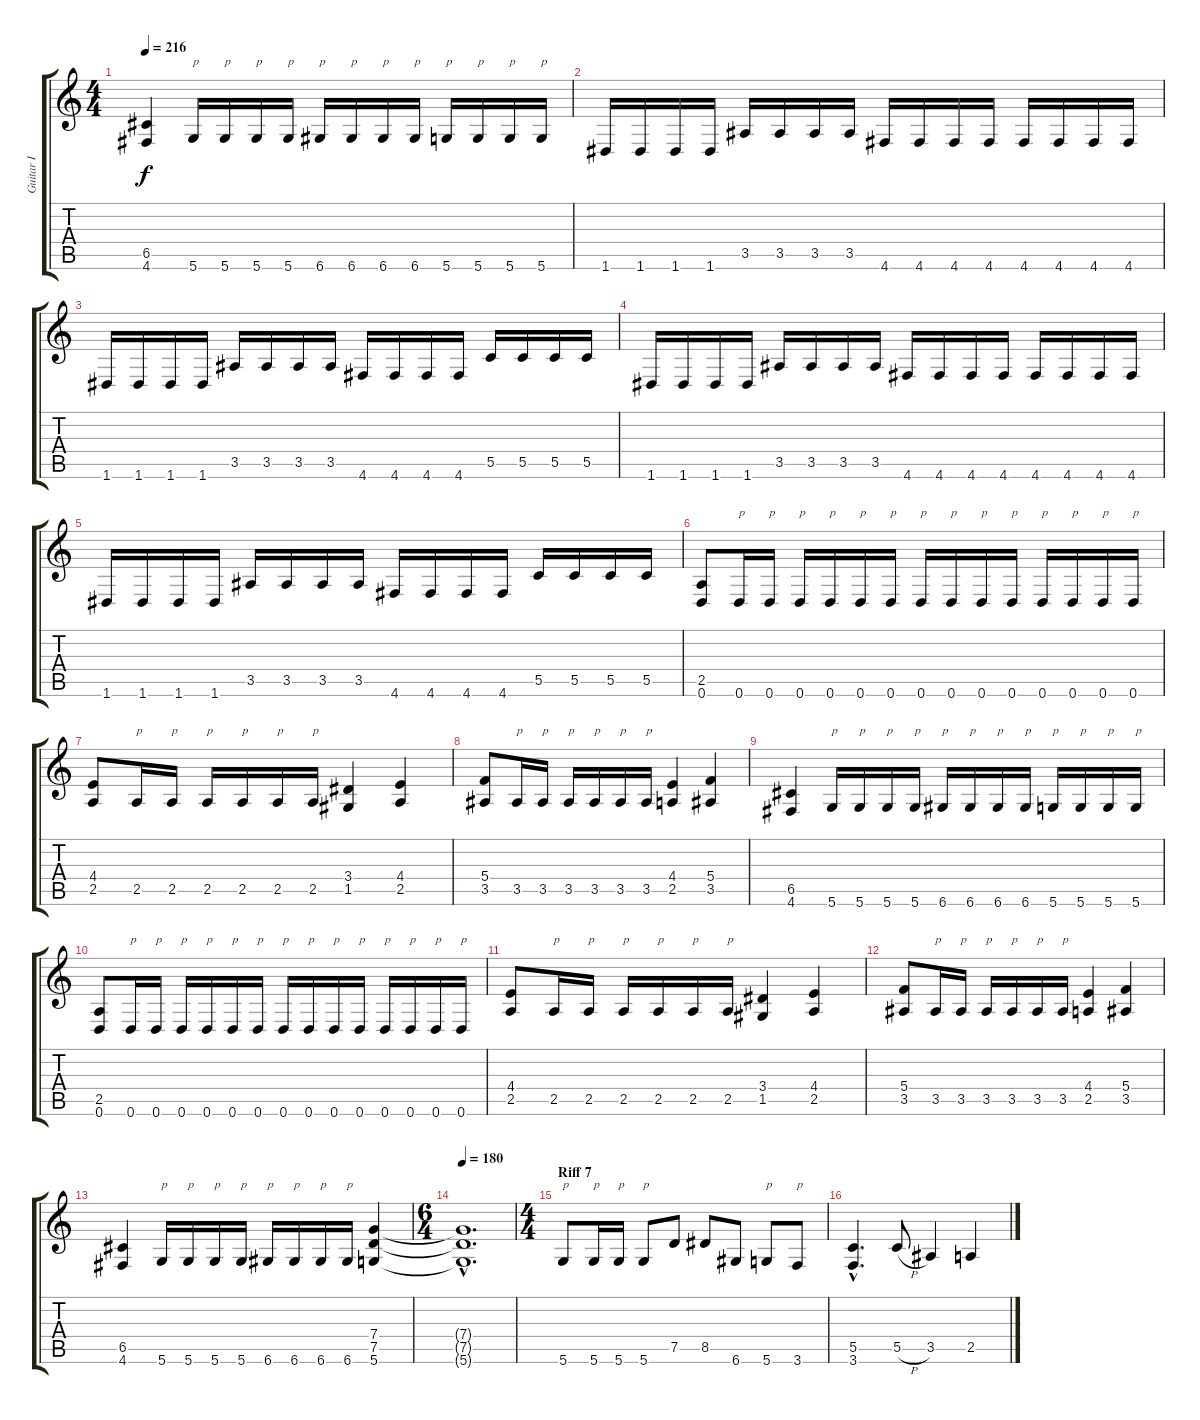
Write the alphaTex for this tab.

\track ("Guitar I" "Guitar I") {instrument distortionguitar}
\staff {score tabs}
\tuning (D4 A3 F3 C3 G2 D2) {hide}
\ts (4 4)
\tempo 216
\clef g2
\ks c
(6.5 4.6).4{dy f} 5.6.16{txt "p"} 5.6.16{txt "p"} 5.6.16{txt "p"} 5.6.16{txt "p"} 6.6.16{txt "p"} 6.6.16{txt "p"} 6.6.16{txt "p"} 6.6.16{txt "p"} 5.6.16{txt "p"} 5.6.16{txt "p"} 5.6.16{txt "p"} 5.6.16{txt "p"} |
1.6.16 1.6.16 1.6.16 1.6.16 3.5.16 3.5.16 3.5.16 3.5.16 4.6.16 4.6.16 4.6.16 4.6.16 4.6.16 4.6.16 4.6.16 4.6.16 |
1.6.16 1.6.16 1.6.16 1.6.16 3.5.16 3.5.16 3.5.16 3.5.16 4.6.16 4.6.16 4.6.16 4.6.16 5.5.16 5.5.16 5.5.16 5.5.16 |
1.6.16 1.6.16 1.6.16 1.6.16 3.5.16 3.5.16 3.5.16 3.5.16 4.6.16 4.6.16 4.6.16 4.6.16 4.6.16 4.6.16 4.6.16 4.6.16 |
1.6.16 1.6.16 1.6.16 1.6.16 3.5.16 3.5.16 3.5.16 3.5.16 4.6.16 4.6.16 4.6.16 4.6.16 5.5.16 5.5.16 5.5.16 5.5.16 |
(2.5 0.6).8 0.6.16{txt "p"} 0.6.16{txt "p"} 0.6.16{txt "p"} 0.6.16{txt "p"} 0.6.16{txt "p"} 0.6.16{txt "p"} 0.6.16{txt "p"} 0.6.16{txt "p"} 0.6.16{txt "p"} 0.6.16{txt "p"} 0.6.16{txt "p"} 0.6.16{txt "p"} 0.6.16{txt "p"} 0.6.16{txt "p"} |
(4.4 2.5).8 2.5.16{txt "p"} 2.5.16{txt "p"} 2.5.16{txt "p"} 2.5.16{txt "p"} 2.5.16{txt "p"} 2.5.16{txt "p"} (3.4 1.5).4 (4.4 2.5).4 |
(5.4 3.5).8 3.5.16{txt "p"} 3.5.16{txt "p"} 3.5.16{txt "p"} 3.5.16{txt "p"} 3.5.16{txt "p"} 3.5.16{txt "p"} (4.4 2.5).4 (5.4 3.5).4 |
(6.5 4.6).4 5.6.16{txt "p"} 5.6.16{txt "p"} 5.6.16{txt "p"} 5.6.16{txt "p"} 6.6.16{txt "p"} 6.6.16{txt "p"} 6.6.16{txt "p"} 6.6.16{txt "p"} 5.6.16{txt "p"} 5.6.16{txt "p"} 5.6.16{txt "p"} 5.6.16{txt "p"} |
(2.5 0.6).8 0.6.16{txt "p"} 0.6.16{txt "p"} 0.6.16{txt "p"} 0.6.16{txt "p"} 0.6.16{txt "p"} 0.6.16{txt "p"} 0.6.16{txt "p"} 0.6.16{txt "p"} 0.6.16{txt "p"} 0.6.16{txt "p"} 0.6.16{txt "p"} 0.6.16{txt "p"} 0.6.16{txt "p"} 0.6.16{txt "p"} |
(4.4 2.5).8 2.5.16{txt "p"} 2.5.16{txt "p"} 2.5.16{txt "p"} 2.5.16{txt "p"} 2.5.16{txt "p"} 2.5.16{txt "p"} (3.4 1.5).4 (4.4 2.5).4 |
(5.4 3.5).8 3.5.16{txt "p"} 3.5.16{txt "p"} 3.5.16{txt "p"} 3.5.16{txt "p"} 3.5.16{txt "p"} 3.5.16{txt "p"} (4.4 2.5).4 (5.4 3.5).4 |
(6.5 4.6).4 5.6.16{txt "p"} 5.6.16{txt "p"} 5.6.16{txt "p"} 5.6.16{txt "p"} 6.6.16{txt "p"} 6.6.16{txt "p"} 6.6.16{txt "p"} 6.6.16{txt "p"} (7.4 7.5 5.6).4 |
\ts (6 4)
\tempo 180
(7.4{hac t} 7.5{hac t} 5.6{hac t}).1{d} |
\ts (4 4)
\section ("" "Riff 7")
5.6.8{txt "p"} 5.6.16{txt "p"} 5.6.16{txt "p"} 5.6.8{txt "p"} 7.5.8 8.5.8 6.6.8 5.6.8{txt "p"} 3.6.8{txt "p"} |
(5.5{hac} 3.6{hac}).4{d} 5.5{h}.8 3.5.4 2.5.4
